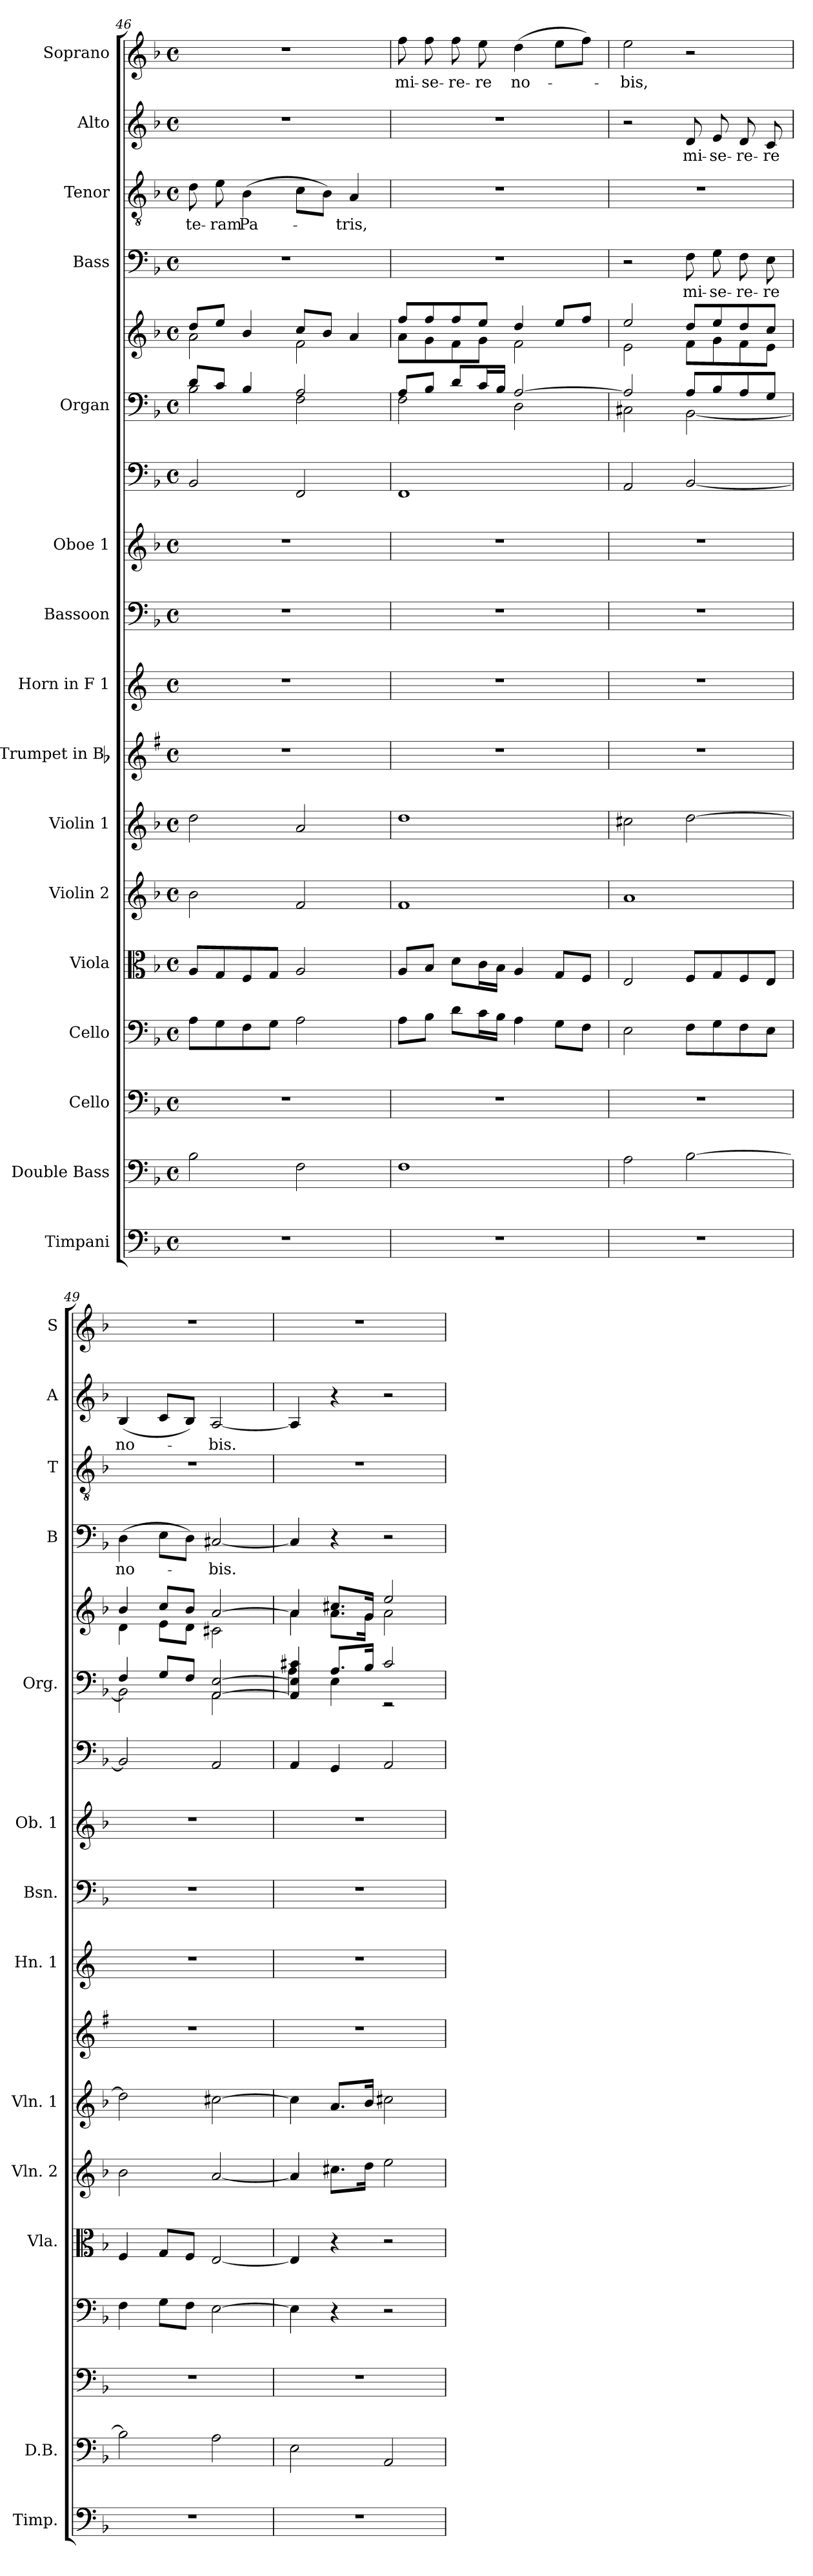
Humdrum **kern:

**kern	**kern	**kern	**kern	**kern	**kern	**kern	**kern	**kern	**kern	**kern	**kern	**kern	**kern	**kern	**text	**kern	**text	**kern	**text	**kern	**text
*part17	*part16	*part15	*part14	*part13	*part12	*part11	*part10	*part9	*part8	*part7	*part6	*part5	*part5	*part4	*part4	*part3	*part3	*part2	*part2	*part1	*part1
*staff18	*staff17	*staff16	*staff15	*staff14	*staff13	*staff12	*staff11	*staff10	*staff9	*staff8	*staff7	*staff6	*staff5	*staff4	*staff4	*staff3	*staff3	*staff2	*staff2	*staff1	*staff1
*I"Timpani	*I"Double Bass	*I"Cello	*I"Cello	*I"Viola	*I"Violin 2	*I"Violin 1	*I"Trumpet in Bb	*I"Horn in F 1	*I"Bassoon	*I"Oboe 1	*	*I"Organ	*	*I"Bass	*	*I"Tenor	*	*I"Alto	*	*I"Soprano	*
*I'Timp.	*I'D.B.	*	*	*I'Vla.	*I'Vln. 2	*I'Vln. 1	*	*I'Hn. 1	*I'Bsn.	*I'Ob. 1	*	*I'Org.	*	*I'B	*	*I'T	*	*I'A	*	*I'S	*
*clefF4	*clefF4	*clefF4	*clefF4	*clefC3	*clefG2	*clefG2	*clefG2	*clefG2	*clefF4	*clefG2	*clefF4	*clefF4	*clefG2	*clefF4	*	*clefGv2	*	*clefG2	*	*clefG2	*
*	*ITrd7c12	*	*	*	*	*	*ITrd1c2	*ITrd4c7	*	*	*	*	*	*	*	*	*	*	*	*	*
*k[b-]	*k[b-]	*k[b-]	*k[b-]	*k[b-]	*k[b-]	*k[b-]	*k[b-]	*k[b-]	*k[b-]	*k[b-]	*k[b-]	*k[b-]	*k[b-]	*k[b-]	*	*k[b-]	*	*k[b-]	*	*k[b-]	*
*F:	*F:	*F:	*F:	*F:	*F:	*F:	*F:	*F:	*F:	*F:	*F:	*F:	*F:	*F:	*	*F:	*	*F:	*	*F:	*
*M4/4	*M4/4	*M4/4	*M4/4	*M4/4	*M4/4	*M4/4	*M4/4	*M4/4	*M4/4	*M4/4	*M4/4	*M4/4	*M4/4	*M4/4	*	*M4/4	*	*M4/4	*	*M4/4	*
*met(c)	*met(c)	*met(c)	*met(c)	*met(c)	*met(c)	*met(c)	*met(c)	*met(c)	*met(c)	*met(c)	*met(c)	*met(c)	*met(c)	*met(c)	*	*met(c)	*	*met(c)	*	*met(c)	*
=46	=46	=46	=46	=46	=46	=46	=46	=46	=46	=46	=46	=46	=46	=46	=46	=46	=46	=46	=46	=46	=46
*	*	*	*	*	*	*	*	*	*	*	*	*^	*^	*	*	*	*	*	*	*	*
!	!	!	!	!	!	!	!	!	!	!	!	!	!	!	!	!	!	!	!LO:LY:b	!	!	!	!
1r	2BB-\	1r	8A\L	8A/L	2b-\	2dd\	1r	1r	1r	1r	2BB-/	8d/L	2B-\	8dd/L	2a\	1r	.	8d\	-te-	1r	.	1r	.
!	!	!	!	!	!	!	!	!	!	!	!	!	!	!	!	!	!	!	!LO:LY:b	!	!	!	!
.	.	.	8G\	8G/	.	.	.	.	.	.	.	8c/J	.	8ee/J	.	.	.	8e\	-ram	.	.	.	.
!	!	!	!	!	!	!	!	!	!	!	!	!	!	!	!	!	!	!	!LO:LY:b	!	!	!	!
.	.	.	8F\	8F/	.	.	.	.	.	.	.	4B-/	.	4b-/	.	.	.	(>4B-\	Pa-	.	.	.	.
.	.	.	8G\J	8G/J	.	.	.	.	.	.	.	.	.	.	.	.	.	.	.	.	.	.	.
.	2FF\	.	2A\	2A/	2f/	2a/	.	.	.	.	2FF/	2A/	2F\	8cc/L	2f\	.	.	8c\L	.	.	.	.	.
.	.	.	.	.	.	.	.	.	.	.	.	.	.	8b-/J	.	.	.	8B-\J)	.	.	.	.	.
!	!	!	!	!	!	!	!	!	!	!	!	!	!	!	!	!	!	!	!LO:LY:b	!	!	!	!
.	.	.	.	.	.	.	.	.	.	.	.	.	.	4a/	.	.	.	4A/	-tris,	.	.	.	.
!!LO:PB:g=z
=47	=47	=47	=47	=47	=47	=47	=47	=47	=47	=47	=47	=47	=47	=47	=47	=47	=47	=47	=47	=47	=47	=47	=47
!	!	!	!	!	!	!	!	!	!	!	!	!	!	!	!	!	!	!	!	!	!	!	!LO:LY:b
1r	1FF	1r	8A\L	8A/L	1f	1dd	1r	1r	1r	1r	1FF	8A/L	2F\	8ff/L	8a\L	1r	.	1r	.	1r	.	8ff\	mi-
!	!	!	!	!	!	!	!	!	!	!	!	!	!	!	!	!	!	!	!	!	!	!	!LO:LY:b
.	.	.	8B-\J	8B-/J	.	.	.	.	.	.	.	8B-/J	.	8ff/	8g\	.	.	.	.	.	.	8ff\	-se-
!	!	!	!	!	!	!	!	!	!	!	!	!	!	!	!	!	!	!	!	!	!	!	!LO:LY:b
.	.	.	8d\L	8d\L	.	.	.	.	.	.	.	8d/L	.	8ff/	8f\	.	.	.	.	.	.	8ff\	-re-
!	!	!	!	!	!	!	!	!	!	!	!	!	!	!	!	!	!	!	!	!	!	!	!LO:LY:b
.	.	.	16c\L	16c\L	.	.	.	.	.	.	.	16c/L	.	8ee/J	8g\J	.	.	.	.	.	.	8ee\	-re
.	.	.	16B-\JJ	16B-\JJ	.	.	.	.	.	.	.	16B-/JJ	.	.	.	.	.	.	.	.	.	.	.
!	!	!	!	!	!	!	!	!	!	!	!	!	!	!	!	!	!	!	!	!	!	!	!LO:LY:b
.	.	.	4A\	4A/	.	.	.	.	.	.	.	[>2A/	2D\	4dd/	2f\	.	.	.	.	.	.	(>4dd\	no-
.	.	.	8G\L	8G/L	.	.	.	.	.	.	.	.	.	8ee/L	.	.	.	.	.	.	.	8ee\L	.
.	.	.	8F\J	8F/J	.	.	.	.	.	.	.	.	.	8ff/J	.	.	.	.	.	.	.	8ff\J)	.
=48	=48	=48	=48	=48	=48	=48	=48	=48	=48	=48	=48	=48	=48	=48	=48	=48	=48	=48	=48	=48	=48	=48	=48
!	!	!	!	!	!	!	!	!	!	!	!	!	!	!	!	!	!	!	!	!	!	!	!LO:LY:b
1r	2AA\	1r	2E\	2E/	1a	2cc#X\	1r	1r	1r	1r	2AA/	2A/]	2C#X\	2ee/	2e\	2r	.	1r	.	2r	.	2ee\	-bis,-
!	!	!	!	!	!	!	!	!	!	!	!	!	!	!	!	!	!LO:LY:b	!	!	!	!LO:LY:b	!	!
.	[2BB-\	.	8F\L	8F/L	.	[2dd\	.	.	.	.	[2BB-/	8A/L	[<2BB-\	8dd/L	8f\L	8F\	mi-	.	.	8d/	mi-	2r	.
!	!	!	!	!	!	!	!	!	!	!	!	!	!	!	!	!	!LO:LY:b	!	!	!	!LO:LY:b	!	!
.	.	.	8G\	8G/	.	.	.	.	.	.	.	8B-/	.	8ee/	8g\	8G\	-se-	.	.	8e/	-se-	.	.
!	!	!	!	!	!	!	!	!	!	!	!	!	!	!	!	!	!LO:LY:b	!	!	!	!LO:LY:b	!	!
.	.	.	8F\	8F/	.	.	.	.	.	.	.	8A/	.	8dd/	8f\	8F\	-re-	.	.	8d/	-re-	.	.
!	!	!	!	!	!	!	!	!	!	!	!	!	!	!	!	!	!LO:LY:b	!	!	!	!LO:LY:b	!	!
.	.	.	8E\J	8E/J	.	.	.	.	.	.	.	8G/J	.	8cc/J	8e\J	8E\	-re	.	.	8c/	-re	.	.
=49	=49	=49	=49	=49	=49	=49	=49	=49	=49	=49	=49	=49	=49	=49	=49	=49	=49	=49	=49	=49	=49	=49	=49
!	!	!	!	!	!	!	!	!	!	!	!	!	!	!	!	!	!LO:LY:b	!	!	!	!LO:LY:b	!	!
1r	2BB-\]	1r	4F\	4F/	2b-\	2dd\]	1r	1r	1r	1r	2BB-/]	4F/	2BB-\]	4b-/	4d\	(>4D\	no-	1r	.	(<4B-/	no-	1r	.
.	.	.	8G\L	8G/L	.	.	.	.	.	.	.	8G/L	.	8cc/L	8e\L	8E\L	.	.	.	8c/L	.	.	.
.	.	.	8F\J	8F/J	.	.	.	.	.	.	.	8F/J	.	8b-/J	8d\J	8D\J)	.	.	.	8B-/J)	.	.	.
!	!	!	!	!	!	!	!	!	!	!	!	!	!	!	!	!	!LO:LY:b	!	!	!	!LO:LY:b	!	!
.	2AA\	.	[2E\	[2E/	[2a/	[2cc#X\	.	.	.	.	2AA/	[>2AA/ [>2E/	2AA\	[>2a/	2c#X\	[2C#X/	-bis.	.	.	[2A/	-bis.	.	.
=50	=50	=50	=50	=50	=50	=50	=50	=50	=50	=50	=50	=50	=50	=50	=50	=50	=50	=50	=50	=50	=50	=50	=50
1r	2EE\	1r	4E\]	4E/]	4a/]	4cc#\]	1r	1r	1r	1r	4AA/	4AA/] 4E/] 4c#X/	4A\	4a/]	4a\	4C#/]	.	1r	.	4A/]	.	1r	.
.	.	.	4r	4r	8.cc#X\L	8.a/L	.	.	.	.	4GG/	8.A/L	4E\	8.cc#X/L	8.a\L	4r	.	.	.	4r	.	.	.
.	.	.	.	.	16dd\Jk	16b-/Jk	.	.	.	.	.	16B-/Jk	.	16g/Jk	16g\Jk	.	.	.	.	.	.	.	.
.	2AAA/	.	2r	2r	2ee\	2cc#X\	.	.	.	.	2AA/	2c#/	2rEE	2ee/	2a\	2r	.	.	.	2r	.	.	.
*	*	*	*	*	*	*	*	*	*	*	*	*v	*v	*	*	*	*	*	*	*	*	*	*
*	*	*	*	*	*	*	*	*	*	*	*	*	*v	*v	*	*	*	*	*	*	*	*
=	=	=	=	=	=	=	=	=	=	=	=	=	=	=	=	=	=	=	=	=	=
*-	*-	*-	*-	*-	*-	*-	*-	*-	*-	*-	*-	*-	*-	*-	*-	*-	*-	*-	*-	*-	*-
